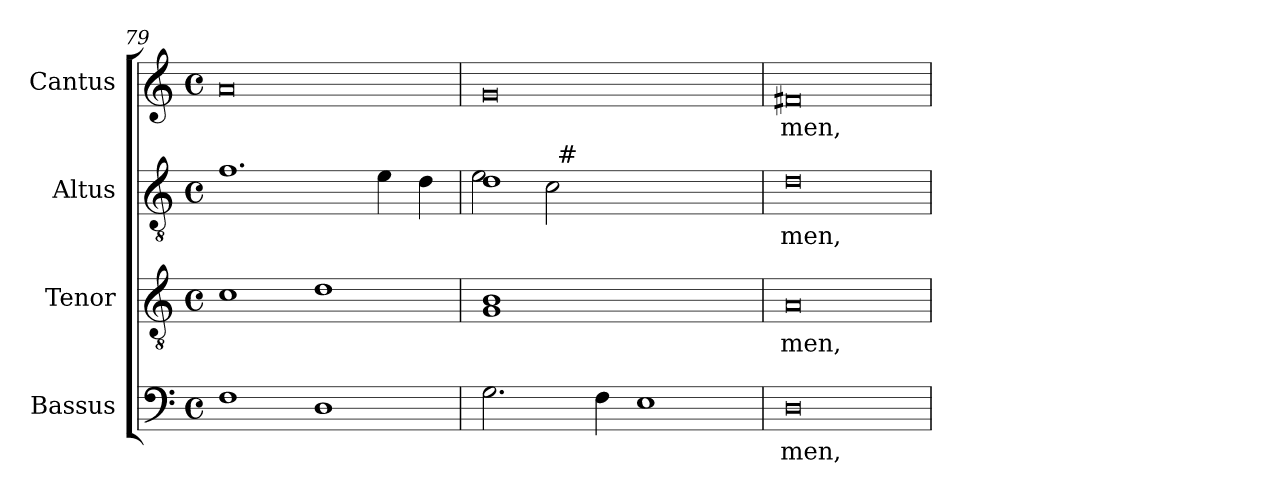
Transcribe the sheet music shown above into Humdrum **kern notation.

**kern	**text	**kern	**text	**kern	**text	**kern	**text
*part4	*part4	*part3	*part3	*part2	*part2	*part1	*part1
*staff4	*staff4	*staff3	*staff3	*staff2	*staff2	*staff1	*staff1
*I"Bassus	*	*I"Tenor	*	*I"Altus	*	*I"Cantus	*
*clefF4	*	*clefGv2	*	*clefGv2	*	*clefG2	*
*	*	*k[]	*	*	*	*	*
*	*	*C:	*	*	*	*	*
*M4/4	*	*M4/4	*	*M4/4	*	*M4/4	*
*met(c)	*	*met(c)	*	*met(c)	*	*met(c)	*
=79	=79	=79	=79	=79	=79	=79	=79
1F	.	1c	.	1.f	.	0a	.
1D	.	1d	.	.	.	.	.
.	.	.	.	4e\	.	.	.
.	.	.	.	4d\	.	.	.
=80	=80	=80	=80	=80	=80	=80	=80
*	*	*	*	*^	*	*	*
!	!	!	!	!	!	!	!LO:N:vis=0	!
*	*	*	*	*	*^	*	*	*
2.G\	.	1B 1G	.	1d	2e\	2ryy	.	1g	.
.	.	.	.	.	2c\	32ryy	.	.	.
!	!	!	!	!	!	!LO:TX:a:t=#	!	!	!
.	.	.	.	.	.	1ryy	.	.	.
4F\	.	.	.	.	.	.	.	.	.
1E	.	1ryy	.	1ryy	1ryy	.	.	1ryy	.
.	.	.	.	.	.	4...ryy	.	.	.
=81	=81	=81	=81	=81	=81	=81	=81	=81	=81
!	!LO:LY:b:cj	!	!LO:LY:b:cj	!	!	!	!LO:LY:b:cj	!	!LO:LY:b:cj
*	*	*	*	*v	*v	*v	*	*	*
0D	men,	0A	-men,	0d	men,	0f#X	-men,
=	=	=	=	=	=	=	=
*-	*-	*-	*-	*-	*-	*-	*-
